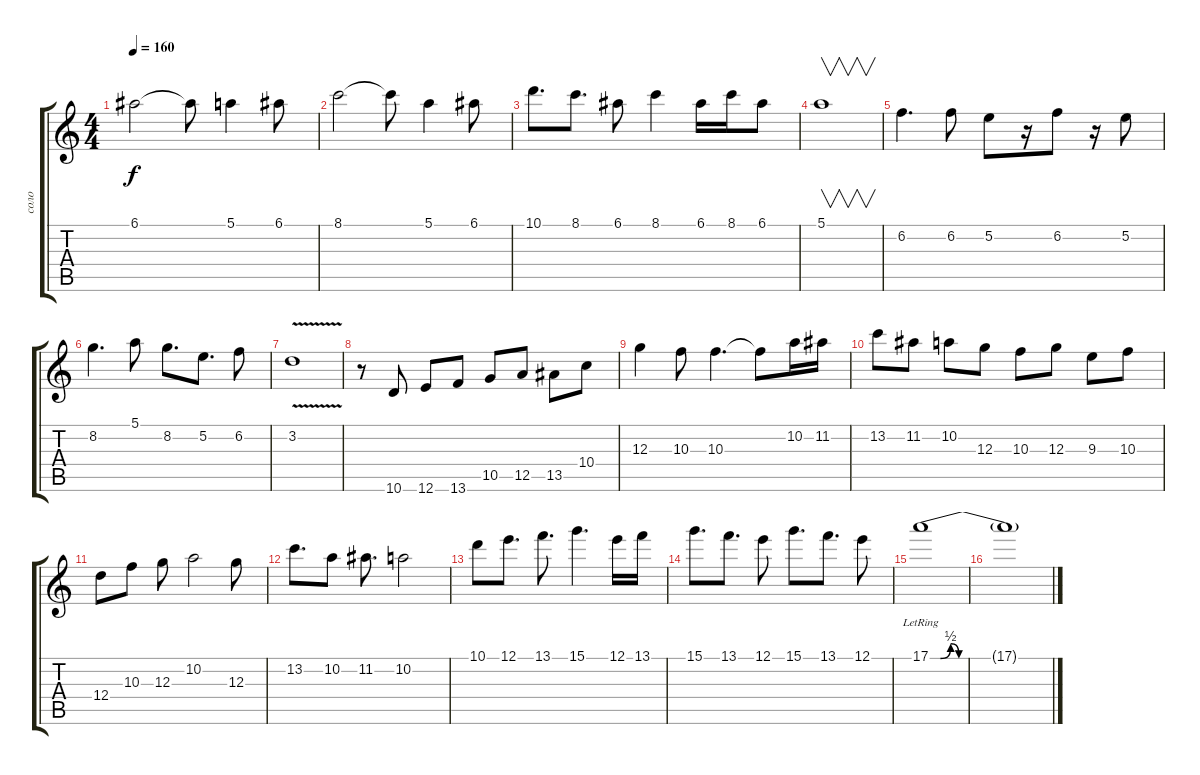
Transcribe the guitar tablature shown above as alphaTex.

\track ("соло" "соло") {instrument overdrivenguitar}
\staff {score tabs}
\tuning (E4 B3 G3 D3 A2 E2) {hide}
\ts (4 4)
\tempo 160
\clef g2
\ks c
6.1.2{dy f} 6.1{t}.8 5.1.4 6.1.8 |
8.1.2 8.1{t}.8 5.1.4 6.1.8 |
10.1.8{d} 8.1.8{d} 6.1.8 8.1.4 6.1.16 8.1.16 6.1.8 |
5.1.1{v} |
6.2.4{d} 6.2.8 5.2.8 r.16 6.2.8 r.16 5.2.8 |
8.2.4{d} 5.1.8 8.2.8{d} 5.2.8{d} 6.2.8 |
3.2{v}.1 |
r.8 10.6.8 12.6.8 13.6.8 10.5.8 12.5.8 13.5.8 10.4.8 |
12.3.4 10.3.8 10.3.4{d} 10.3{t}.8 10.2.16 11.2.16 |
13.2.8 11.2.8 10.2.8 12.3.8 10.3.8 12.3.8 9.3.8 10.3.8 |
12.4.8 10.3.8 12.3.8 10.2.2 12.3.8 |
13.2.8{d} 10.2.8 11.2.8{d} 10.2.2 |
10.1.8 12.1.8{d} 13.1.8{d} 15.1.4{d} 12.1.16 13.1.16 |
15.1.8{d} 13.1.8{d} 12.1.8 15.1.8{d} 13.1.8{d} 12.1.8 |
17.1{be (custom 0 0 5 0 10 2 14 0 60 0) lr}.1 |
17.1{t}.1
